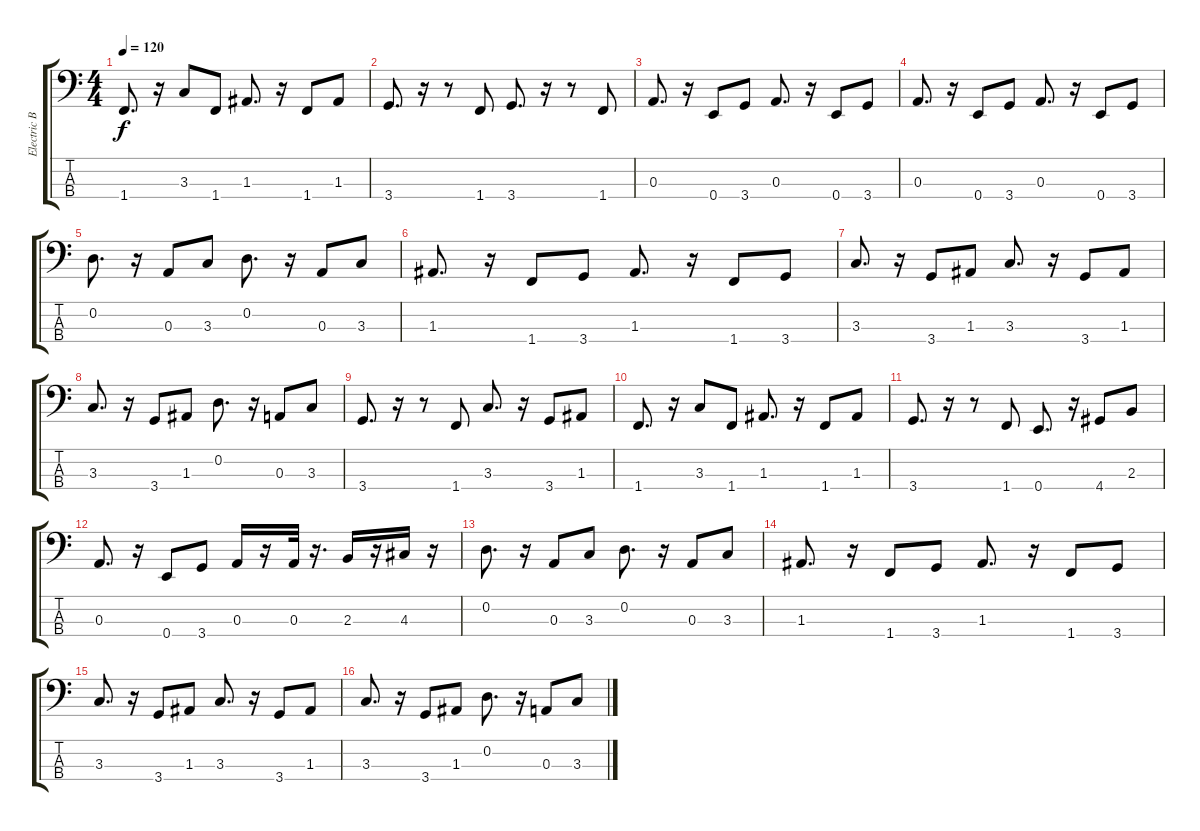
\track ("Electric Bass" "Electric B") {instrument electricbassfinger}
\staff {score tabs}
\tuning (G2 D2 A1 E1) {hide}
\ts (4 4)
\tempo 120
\clef f4
\ks c
1.4.8{d dy f} r.16 3.3.8 1.4.8 1.3.8{d} r.16 1.4.8 1.3.8 |
3.4.8{d} r.16 r.8 1.4.8 3.4.8{d} r.16 r.8 1.4.8 |
0.3.8{d} r.16 0.4.8 3.4.8 0.3.8{d} r.16 0.4.8 3.4.8 |
0.3.8{d} r.16 0.4.8 3.4.8 0.3.8{d} r.16 0.4.8 3.4.8 |
0.2.8{d} r.16 0.3.8 3.3.8 0.2.8{d} r.16 0.3.8 3.3.8 |
1.3.8{d} r.16 1.4.8 3.4.8 1.3.8{d} r.16 1.4.8 3.4.8 |
3.3.8{d} r.16 3.4.8 1.3.8 3.3.8{d} r.16 3.4.8 1.3.8 |
3.3.8{d} r.16 3.4.8 1.3.8 0.2.8{d} r.16 0.3.8 3.3.8 |
3.4.8{d} r.16 r.8 1.4.8 3.3.8{d} r.16 3.4.8 1.3.8 |
1.4.8{d} r.16 3.3.8 1.4.8 1.3.8{d} r.16 1.4.8 1.3.8 |
3.4.8{d} r.16 r.8 1.4.8 0.4.8{d} r.16 4.4.8 2.3.8 |
0.3.8{d} r.16 0.4.8 3.4.8 0.3.16 r.16 0.3.32 r.16{d} 2.3.16 r.16 4.3.16 r.16 |
0.2.8{d} r.16 0.3.8 3.3.8 0.2.8{d} r.16 0.3.8 3.3.8 |
1.3.8{d} r.16 1.4.8 3.4.8 1.3.8{d} r.16 1.4.8 3.4.8 |
3.3.8{d} r.16 3.4.8 1.3.8 3.3.8{d} r.16 3.4.8 1.3.8 |
3.3.8{d} r.16 3.4.8 1.3.8 0.2.8{d} r.16 0.3.8 3.3.8
